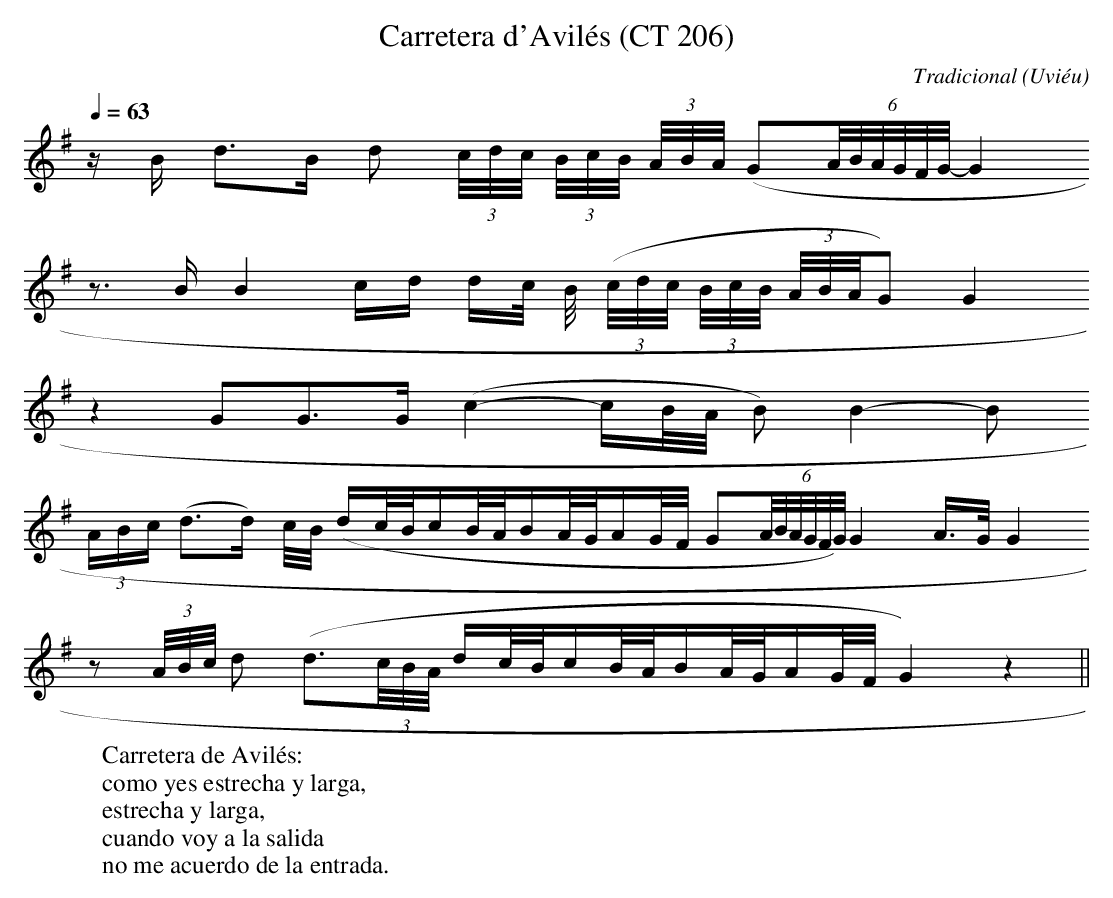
X:1
T:Carretera d'Avilés (CT 206)
C:Tradicional
O:Uviéu
M:Llibre
L:1/8
Q:1/4=63
K:G
z/ B/ d>B d (3c/4d/4c/4 (3B/4c/4B/4 (3A/4B/4A/4 (G(6A/4B/4A/4G/4F/4G/4-G2
z3/2 B/ B2 c/d/ d/c/4 B/4 ((3c/4d/4c/4 (3B/4c/4B/4 (3A/4B/4A/4G) G2
z2 GG>G (c2-c/B/4A/4 B) B2-B
(3A/B/c/ (d>d) c/4B/4 (d/c/4B/4c/B/4A/4B/A/4G/4A/G/4F/4 G(6A/4B/4A/4G/4F/4G/4)G2 A/>G/ G2
z (3A/4B/4c/4 d (d3/2(3c/4B/4A/4 d/c/4B/4c/B/4A/4B/A/4G/4A/G/4F/4 G2) z2 ||
W:Carretera de Avilés:
W:como yes estrecha y larga,
W:estrecha y larga,
W:cuando voy a la salida
W:no me acuerdo de la entrada.
W:
